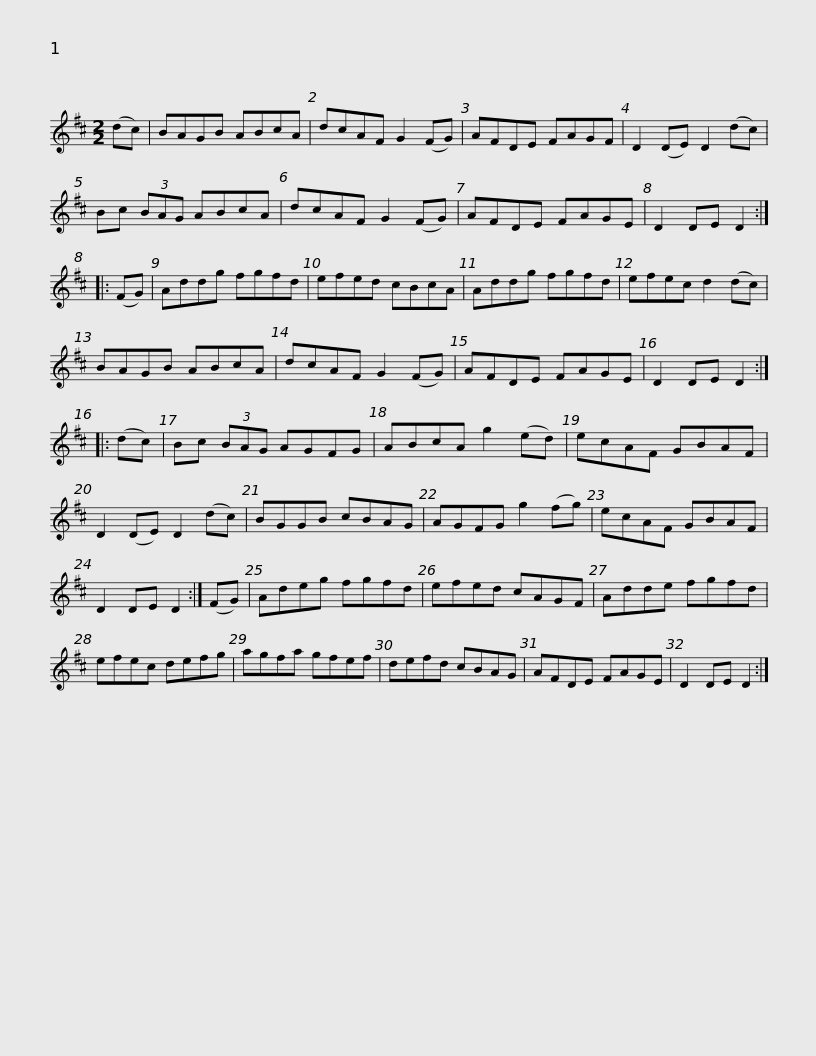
X:1
L:1/8
M:2/2
I:linebreak $
K:D
V:1 treble
V:1
 (dc) | BAGB ABcA | dcAF G2 (FG) | AFDE FAGF | D2 (DE) D2 (dc) | %5
 Bc (3BAG ABcA |$ dcAF G2 (FG) | AFDE FAGE | D2 DE D2 :: (FG) | %10
 Addg fgfd | efed cBcA |$ Addg fgfd | efec d2 (dc) | BAGB ABcA | %15
 dcAF G2 (FG) | AFDE FAGE | D2 DE D2 :: (dc) |$ Bc (3BAG AGFG | %20
 ABcA g2 (ed) | ecAF GBAF | D2 (DE) D2 (dc) | BGGB cBAG | AGFG g2 (fg) |$ %25
 ecAF GBAF | D2 DE D2 :| (FG) | Adeg fgfd | efed cAGF | %30
 Adde fgfd |$ efec defg | agfa gfef | defd cBAG | AFDE FAGE | %35
 D2 DE D2 :| %36
